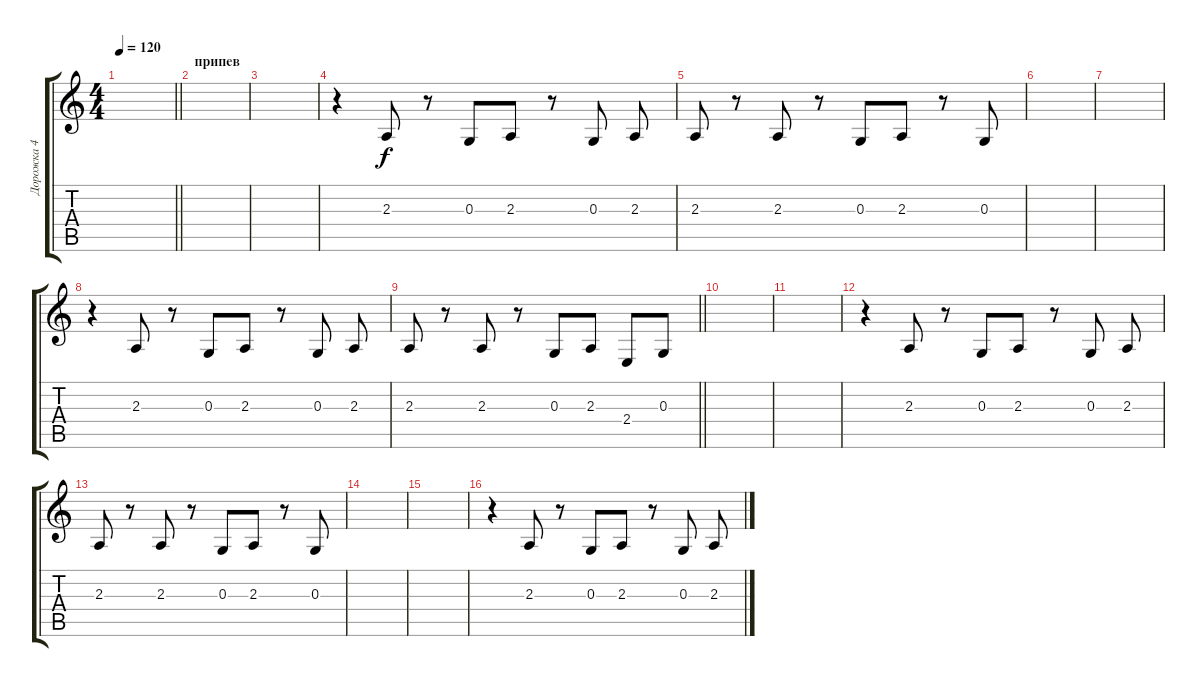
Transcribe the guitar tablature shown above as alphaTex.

\track ("Дорожка 4" "Дорожка 4") {mute instrument trumpet}
\staff {score tabs}
\tuning (E4 B3 G3 D3 A2 E2) {hide}
\ts (4 4)
\tempo 120
\clef g2
\barLineRight lightlight
\ks c
|
\section ("" "припев")
|
|
r.4 2.3.8 r.8 0.3.8 2.3.8 r.8 0.3.8 2.3.8 |
2.3.8 r.8 2.3.8 r.8 0.3.8 2.3.8 r.8 0.3.8 |
|
|
r.4 2.3.8 r.8 0.3.8 2.3.8 r.8 0.3.8 2.3.8 |
\barLineRight lightlight
2.3.8 r.8 2.3.8 r.8 0.3.8 2.3.8 2.4.8 0.3.8 |
|
|
r.4 2.3.8 r.8 0.3.8 2.3.8 r.8 0.3.8 2.3.8 |
2.3.8 r.8 2.3.8 r.8 0.3.8 2.3.8 r.8 0.3.8 |
|
|
r.4 2.3.8 r.8 0.3.8 2.3.8 r.8 0.3.8 2.3.8
